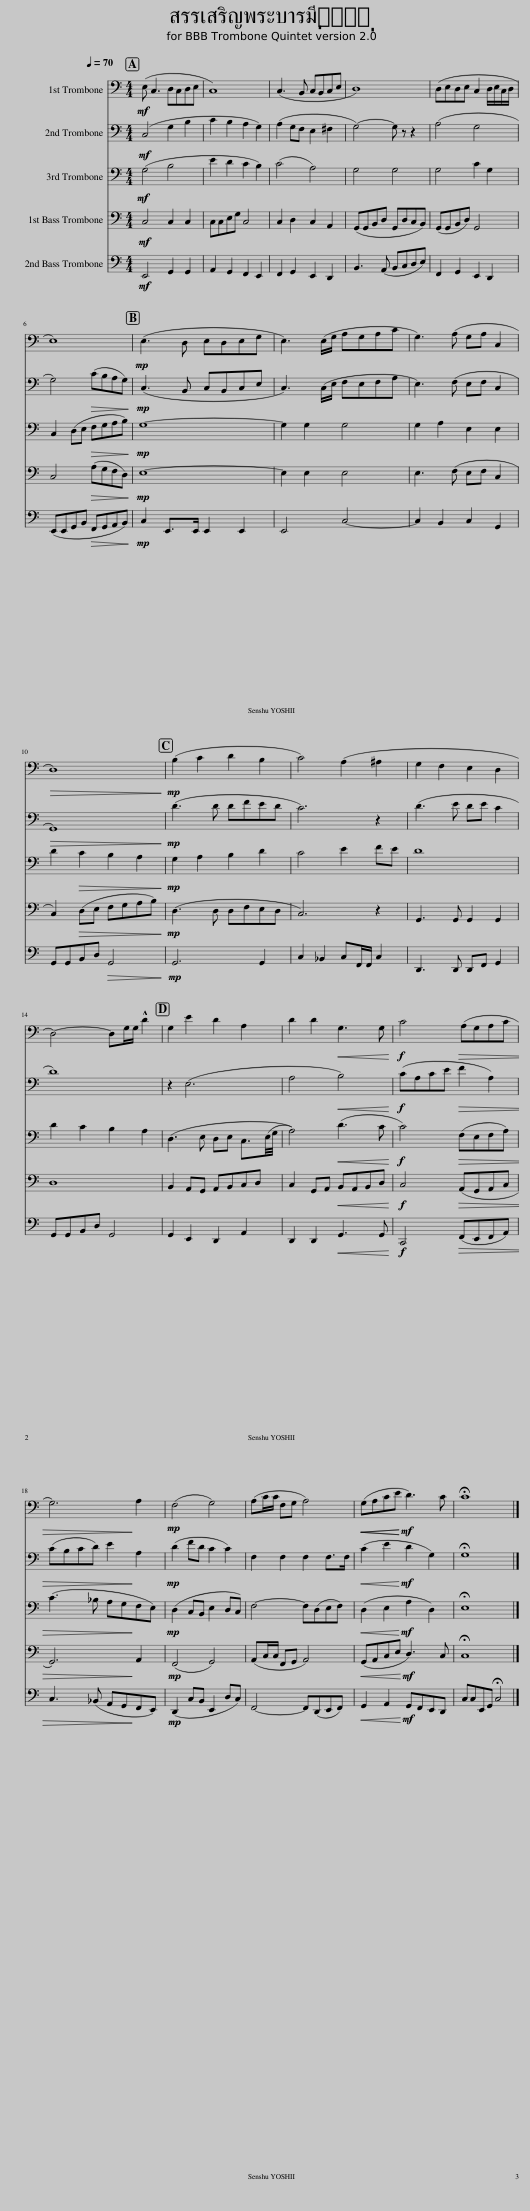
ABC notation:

X:1
%%score 1 2 3 4 5
L:1/8
Q:1/4=70
M:4/4
I:linebreak $
K:C
V:1 bass
V:2 bass
V:3 bass
V:4 bass
V:5 bass
V:1
!mf! (E, C,3 D,C,D,E, | C,8) | (C,3 B,, C,B,,C,E, | D,8) | (D,E,D,E, C,2 D,/E,/C,/D,/ |$ %5
 E,8) |!mp! (E,3 D, E,D,E,G, | E,3) (E,/G,/ A,G,A,C | G,3) (A, G,A, C,2 |$!>(! D,8)!>)! | %10
!mp! (B,2 C2 D2 B,2 | C4) (A,2 ^A,2 | G,2 F,2 E,2 D,2 |$ D,4-) D,G,/G,/ !^!D2 | G,2 E2 D2 A,2 | %15
 D2 D2!<(! G,3 G,!<)! |!f! C4!>(! (A,G,A,C |$ G,6)!>)! A,2 |!mp! (F,4 G,4) | (A,C/C/ F,G, A,4) | %20
!<(!!<(! (G,A,CE!<)!!<)!!mf! D3) C | !fermata!C8 |] %22
V:2
!mf! (C,4 G,2 B,2 | C2 B,2 A,2 G,2) | (A,2 G,F, E,2 ^F,2 | G,4-) G, z z2 | (A,4 G,4 |$ %5
 G,4)!>(! (CB,A,G,)!>)! |!mp! (C,3 B,, C,B,,C,E, | C,3) (C,/E,/ F,E,F,A, | E,3) (F, E,F, C,2 |$!>(! G,,8)!>)! | %10
!mp! (D3 D DFED | C6) z2 | (D3 E DE C2 |$ D8) | z2 (E,6 | %15
 A,4!<(! B,4)!<)! |!f! (CA,CE!>(! F2 A,2) |$ (CB,CD) E2!>)! A,2 |!mp! (D2 FD C2 C2) | F,2 F,2 F,2 F,>F, | %20
!<(! (C2 E2!<)!!mf! D2 G,2) | !fermata!G,8 |] %22
V:3
!mf! (G,4 B,4 | E2 D2 C2 B,2) | (C4 A,4) | G,4 G,4 | G,4 C2 G,2 |$ %5
 C,2 (D,E,!>(! F,G,A,B,)!>)! |!mp! G,8- | G,2 G,2 G,4 | G,2 A,2 E,2 E,2 |$ D2!>(! C2 B,2 A,2!>)! | %10
!mp! G,2 A,2 B,2 D2 | C4 E2 FE | D8 |$ D2 C2 B,2 A,2 | (D,3 E, D,E, C,3/2(E,/4G,/4 | %15
 A,4))!<(! (D3 C!<)! |!f! C4)!>(! (F,E,F,A,) |$ (C3 _B, A,G,!>)!F,E,) |!mp! (D,2 C,B,, E,2 D,C,) | F,4- F,(D,E,F,) | %20
!<(! (D,2 E,2!<)!!mf! A,2 D,2) | !fermata!E,8 |] %22
V:4
!mf! C,4 C,2 C,2 | C,C,E,G, C,4 | C,2 D,2 C,2 A,,2 | (G,,G,,B,,D, G,,D,C,B,,) | (G,,G,,B,,D,) G,,4 |$ %5
 C,4!>(! (A,G,F,D,)!>)! |!mp! E,8- | E,2 E,2 E,4 | E,3 (F, E,F, C,2 |$ C,2)!>(! (D,E, F,G,A,B,)!>)! | %10
!mp! (D,3 D, D,F,E,D, | C,6) z2 | G,,3 G,, G,,2 G,,2 |$ D,8 | B,,2 A,,G,, A,,B,,C,D, | %15
 C,2 G,,A,,!<(! B,,A,,B,,D,!<)! |!f! C,4!>(! (A,,G,,A,,C, |$ G,,6)!>)! A,,2 |!mp! (F,,4 G,,4) | (A,,C,/C,/ F,,G,, A,,4) | %20
!<(! (G,,A,,C,E,!<)!!mf! D,3) C, | !fermata!C,8 |] %22
V:5
!mf! E,,4 G,,2 G,,2 | A,,2 G,,2 F,,2 E,,2 | F,,2 G,,2 E,,2 D,,2 | B,,3 (A,, B,,C,D,E,) | F,,2 G,,2 E,,2 D,,2 |$ %5
 (E,,E,,G,,B,,!>(! F,,G,,A,,B,,)!>)! |!mp! C,2 E,,>E,, E,,2 E,,2 | E,,4 C,4- | C,2 B,,2 C,2 G,,2 |$ G,,G,,B,,D,!>(! G,,4!>)! | %10
!mp! G,,6 G,,2 | C,2 _B,,2 C,F,,/F,,/ C,2 | D,,3 D,, D,,F,, G,,2 |$ G,,G,,B,,D, G,,4 | G,,2 E,,2 D,,2 A,,2 | %15
 D,,2 D,,2!<(! G,,3 G,,!<)! |!f! C,,4!>(! (F,,E,,F,,A,,) |$ C,3 (_B,, A,,G,,!>)!F,,E,,) |!mp! (D,,2 C,B,, E,,2 D,C,) | F,,4- F,,(D,,E,,F,,) | %20
!<(! G,,2 A,,2!<)!!mf! G,,F,,E,,D,, | C,C,E,,G,, !fermata!C,4 |] %22
